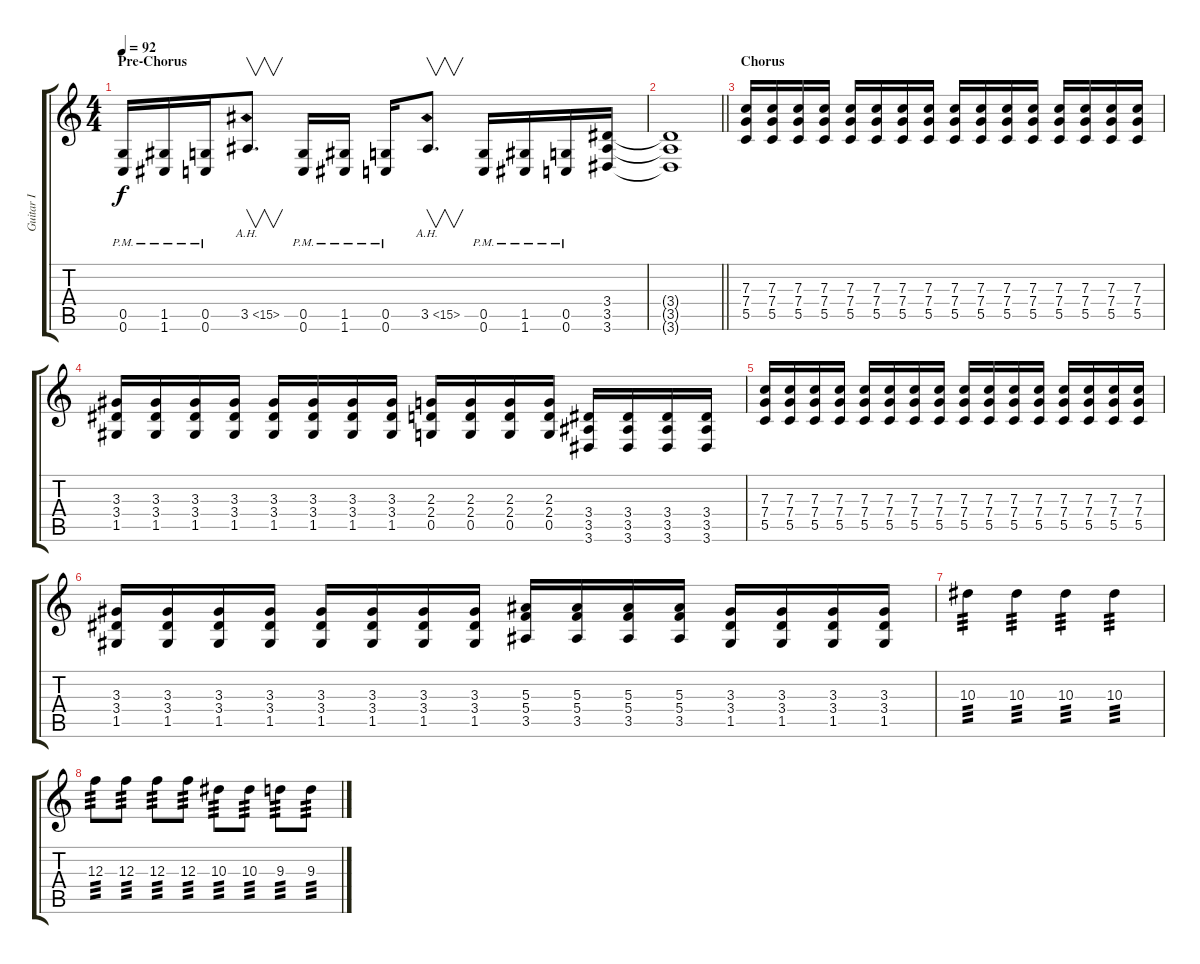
\track ("Guitar I" "Guitar I") {instrument distortionguitar}
\staff {score tabs}
\tuning (D4 A3 F3 C3 G2 C2) {hide}
\ts (4 4)
\section ("" "Pre-Chorus")
\tempo 92
\clef g2
\ks c
(0.5{pm} 0.6{pm}).16{dy f} (1.5{pm} 1.6{pm}).16 (0.5{pm} 0.6{pm}).16 3.5{ah 12}.8{v d} (0.5{pm} 0.6{pm}).16 (1.5{pm} 1.6{pm}).16 (0.5{pm} 0.6{pm}).16 3.5{ah 12}.8{v d} (0.5{pm} 0.6{pm}).16 (1.5{pm} 1.6{pm}).16 (0.5{pm} 0.6{pm}).16 (3.4 3.5 3.6).16 |
\barLineRight lightlight
(3.4{t} 3.5{t} 3.6{t}).1 |
\section ("" "Chorus")
(7.3 7.4 5.5).16 (7.3 7.4 5.5).16 (7.3 7.4 5.5).16 (7.3 7.4 5.5).16 (7.3 7.4 5.5).16 (7.3 7.4 5.5).16 (7.3 7.4 5.5).16 (7.3 7.4 5.5).16 (7.3 7.4 5.5).16 (7.3 7.4 5.5).16 (7.3 7.4 5.5).16 (7.3 7.4 5.5).16 (7.3 7.4 5.5).16 (7.3 7.4 5.5).16 (7.3 7.4 5.5).16 (7.3 7.4 5.5).16 |
(3.3 3.4 1.5).16 (3.3 3.4 1.5).16 (3.3 3.4 1.5).16 (3.3 3.4 1.5).16 (3.3 3.4 1.5).16 (3.3 3.4 1.5).16 (3.3 3.4 1.5).16 (3.3 3.4 1.5).16 (2.3 2.4 0.5).16 (2.3 2.4 0.5).16 (2.3 2.4 0.5).16 (2.3 2.4 0.5).16 (3.4 3.5 3.6).16 (3.4 3.5 3.6).16 (3.4 3.5 3.6).16 (3.4 3.5 3.6).16 |
(7.3 7.4 5.5).16 (7.3 7.4 5.5).16 (7.3 7.4 5.5).16 (7.3 7.4 5.5).16 (7.3 7.4 5.5).16 (7.3 7.4 5.5).16 (7.3 7.4 5.5).16 (7.3 7.4 5.5).16 (7.3 7.4 5.5).16 (7.3 7.4 5.5).16 (7.3 7.4 5.5).16 (7.3 7.4 5.5).16 (7.3 7.4 5.5).16 (7.3 7.4 5.5).16 (7.3 7.4 5.5).16 (7.3 7.4 5.5).16 |
(3.3 3.4 1.5).16 (3.3 3.4 1.5).16 (3.3 3.4 1.5).16 (3.3 3.4 1.5).16 (3.3 3.4 1.5).16 (3.3 3.4 1.5).16 (3.3 3.4 1.5).16 (3.3 3.4 1.5).16 (5.3 5.4 3.5).16 (5.3 5.4 3.5).16 (5.3 5.4 3.5).16 (5.3 5.4 3.5).16 (3.3 3.4 1.5).16 (3.3 3.4 1.5).16 (3.3 3.4 1.5).16 (3.3 3.4 1.5).16 |
10.3.4{tp 3} 10.3.4{tp 3} 10.3.4{tp 3} 10.3.4{tp 3} |
12.3.8{tp 3} 12.3.8{tp 3} 12.3.8{tp 3} 12.3.8{tp 3} 10.3.8{tp 3} 10.3.8{tp 3} 9.3.8{tp 3} 9.3.8{tp 3}
